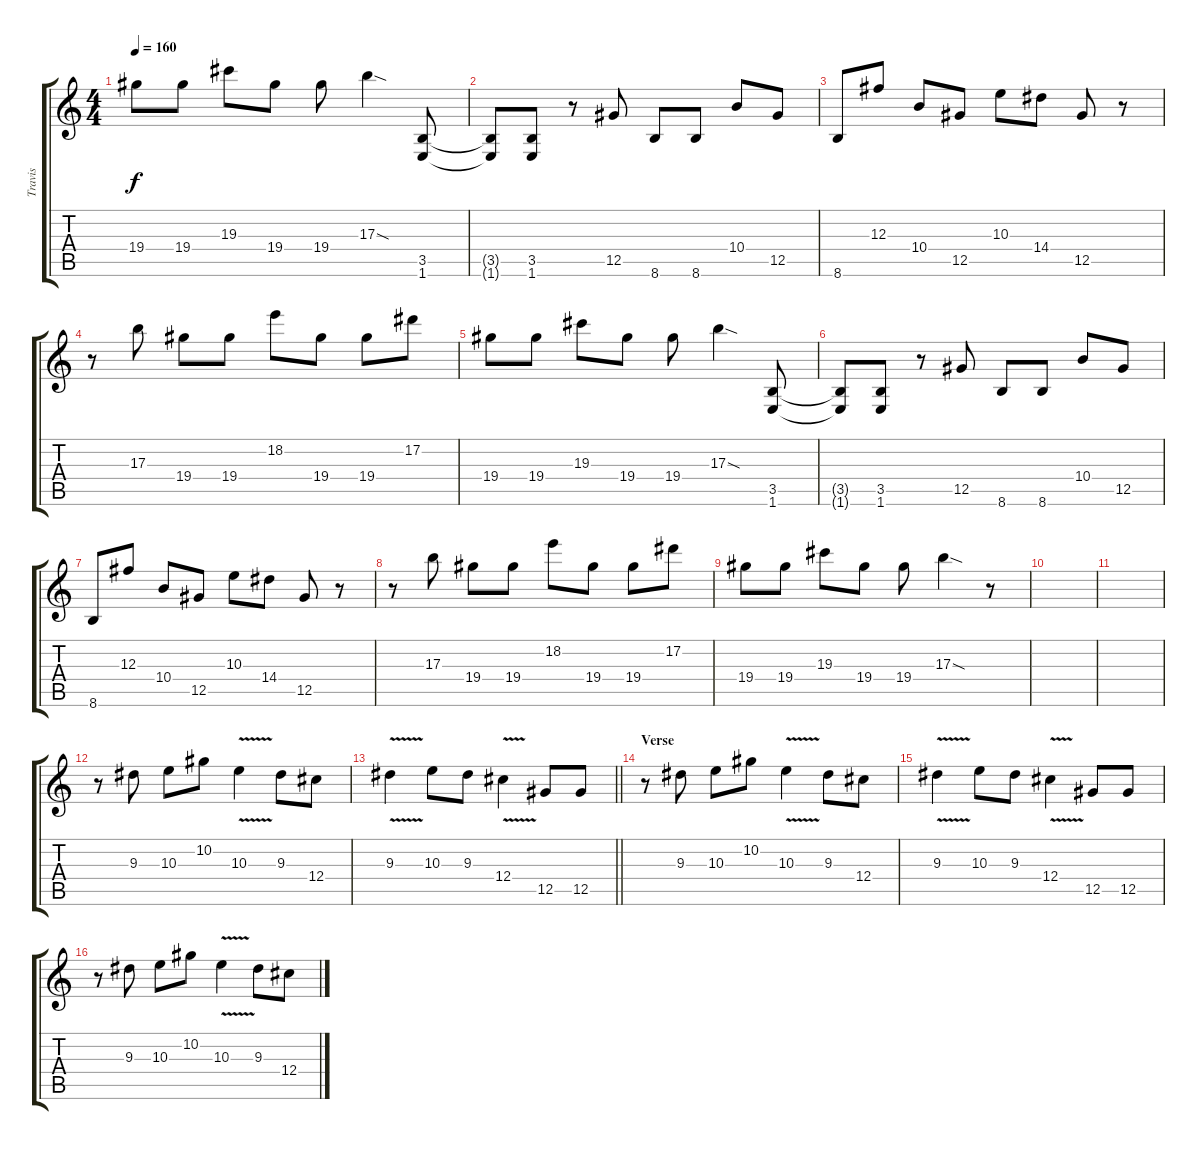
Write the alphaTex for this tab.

\track ("Travis" "Travis") {instrument distortionguitar}
\staff {score tabs}
\tuning (Eb4 Bb3 Gb3 Db3 Ab2 Eb2) {hide}
\ts (4 4)
\tempo 160
\clef g2
\ks c
19.4.8{dy f} 19.4.8 19.3.8 19.4.8 19.4.8 17.3{sod}.4 (3.5 1.6).8 |
(3.5{t} 1.6{t}).8 (3.5 1.6).8 r.8 12.5.8 8.6.8 8.6.8 10.4.8 12.5.8 |
8.6.8 12.3.8 10.4.8 12.5.8 10.3.8 14.4.8 12.5.8 r.8 |
r.8 17.3.8 19.4.8 19.4.8 18.2.8 19.4.8 19.4.8 17.2.8 |
19.4.8 19.4.8 19.3.8 19.4.8 19.4.8 17.3{sod}.4 (3.5 1.6).8 |
(3.5{t} 1.6{t}).8 (3.5 1.6).8 r.8 12.5.8 8.6.8 8.6.8 10.4.8 12.5.8 |
8.6.8 12.3.8 10.4.8 12.5.8 10.3.8 14.4.8 12.5.8 r.8 |
r.8 17.3.8 19.4.8 19.4.8 18.2.8 19.4.8 19.4.8 17.2.8 |
19.4.8 19.4.8 19.3.8 19.4.8 19.4.8 17.3{sod}.4 r.8 |
|
|
r.8 9.3.8 10.3.8 10.2.8 10.3{v}.4 9.3.8 12.4.8 |
\barLineRight lightlight
9.3{v}.4 10.3.8 9.3.8 12.4{v}.4 12.5.8 12.5.8 |
\section ("" "Verse")
r.8 9.3.8 10.3.8 10.2.8 10.3{v}.4 9.3.8 12.4.8 |
9.3{v}.4 10.3.8 9.3.8 12.4{v}.4 12.5.8 12.5.8 |
r.8 9.3.8 10.3.8 10.2.8 10.3{v}.4 9.3.8 12.4.8
